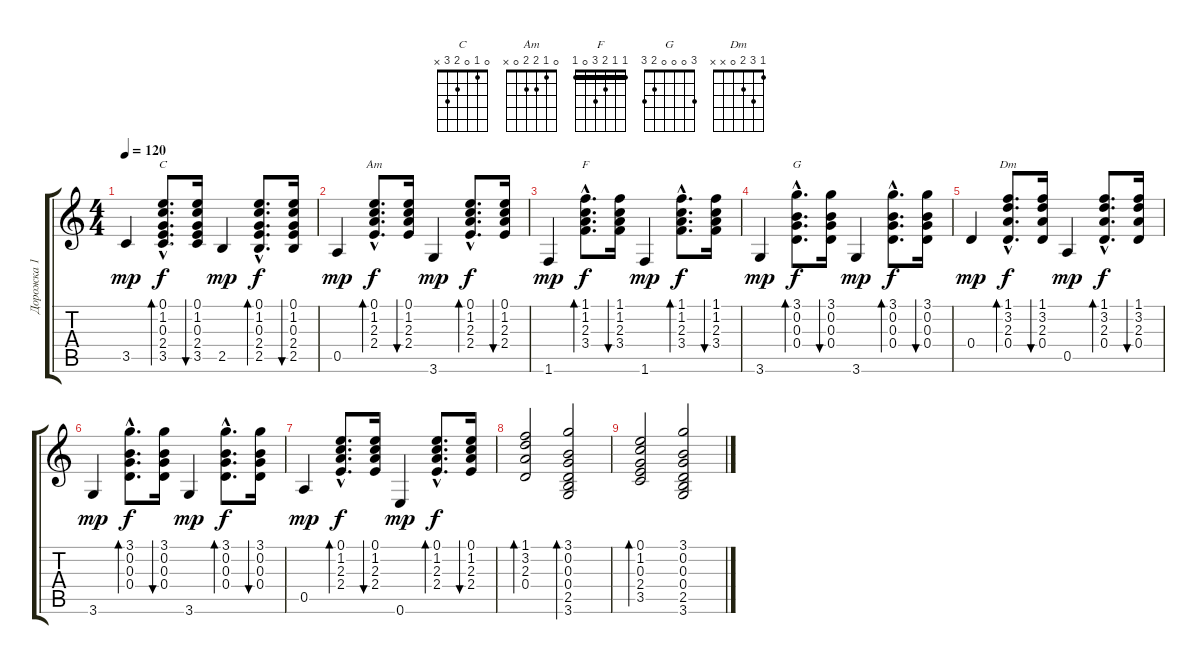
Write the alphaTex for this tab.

\track ("Дорожка 1" "Дорожка 1") {instrument acousticguitarsteel}
\staff {score tabs}
\tuning (E4 B3 G3 D3 A2 E2) {hide}
\chord ("C" 0 1 0 2 3 x)
\chord ("Am" 0 1 2 2 0 x)
\chord ("F" 1 1 2 3 0 1) {barre 1}
\chord ("G" 3 0 0 0 2 3)
\chord ("Dm" 1 3 2 0 x x)
\ts (4 4)
\tempo 120
\clef g2
\ks c
3.5.4{dy mp} (0.1{hac} 1.2{hac} 0.3{hac} 2.4{hac} 3.5{hac}).8{d bd 120 ch "C" dy f} (0.1 1.2 0.3 2.4 3.5).16{bu 120} 2.5.4{dy mp} (0.1{hac} 1.2{hac} 0.3{hac} 2.4{hac} 2.5{hac}).8{d bd 120 dy f} (0.1 1.2 0.3 2.4 2.5).16{bu 120} |
0.5.4{dy mp} (0.1{hac} 1.2{hac} 2.3{hac} 2.4{hac}).8{d bd 120 ch "Am" dy f} (0.1 1.2 2.3 2.4).16{bu 120} 3.6.4{dy mp} (0.1{hac} 1.2{hac} 2.3{hac} 2.4{hac}).8{d bd 120 dy f} (0.1 1.2 2.3 2.4).16{bu 120} |
1.6.4{dy mp} (1.1{hac} 1.2{hac} 2.3{hac} 3.4{hac}).8{d bd 120 ch "F" dy f} (1.1 1.2 2.3 3.4).16{bu 120} 1.6.4{dy mp} (1.1{hac} 1.2{hac} 2.3{hac} 3.4{hac}).8{d bd 120 dy f} (1.1 1.2 2.3 3.4).16{bu 120} |
3.6.4{dy mp} (3.1{hac} 0.2{hac} 0.3{hac} 0.4{hac}).8{d bd 120 ch "G" dy f} (3.1 0.2 0.3 0.4).16{bu 120} 3.6.4{dy mp} (3.1{hac} 0.2{hac} 0.3{hac} 0.4{hac}).8{d bd 120 dy f} (3.1 0.2 0.3 0.4).16{bu 120} |
0.4.4{dy mp} (1.1{hac} 3.2{hac} 2.3{hac} 0.4{hac}).8{d bd 120 ch "Dm" dy f} (1.1 3.2 2.3 0.4).16{bu 120} 0.5.4{dy mp} (1.1{hac} 3.2{hac} 2.3{hac} 0.4{hac}).8{d bd 120 dy f} (1.1 3.2 2.3 0.4).16{bu 120} |
3.6.4{dy mp} (3.1{hac} 0.2{hac} 0.3{hac} 0.4{hac}).8{d bd 120 dy f} (3.1 0.2 0.3 0.4).16{bu 120} 3.6.4{dy mp} (3.1{hac} 0.2{hac} 0.3{hac} 0.4{hac}).8{d bd 120 dy f} (3.1 0.2 0.3 0.4).16{bu 120} |
0.5.4{dy mp} (0.1{hac} 1.2{hac} 2.3{hac} 2.4{hac}).8{d bd 120 dy f} (0.1 1.2 2.3 2.4).16{bu 120} 0.6.4{dy mp} (0.1{hac} 1.2{hac} 2.3{hac} 2.4{hac}).8{d bd 120 dy f} (0.1 1.2 2.3 2.4).16{bu 120} |
(1.1 3.2 2.3 0.4).2{bd 120} (3.1 0.2 0.3 0.4 2.5 3.6).2{bd 120} |
(0.1 1.2 0.3 2.4 3.5).2{bd 120} (3.1 0.2 0.3 0.4 2.5 3.6).2
